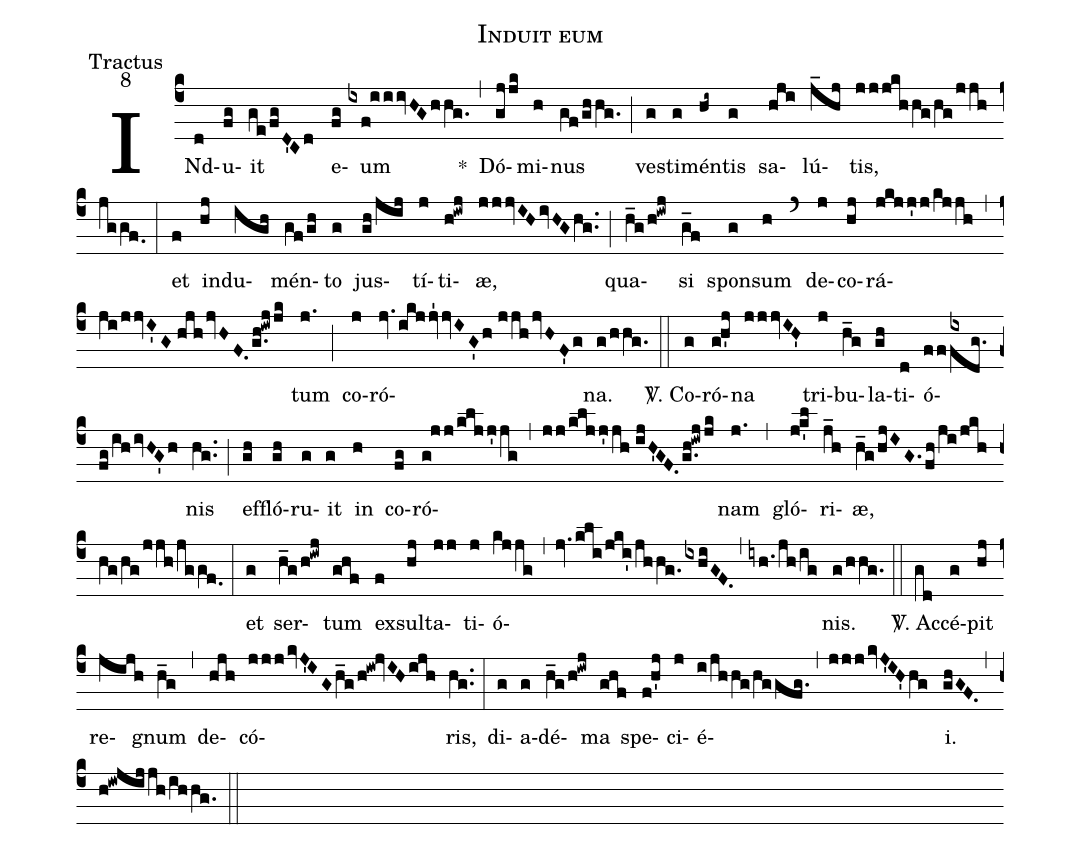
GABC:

name: Induit eum;
office-part: Tractus;
mode: 8;
%%
(c4) INd(d)u(fg)it(ge/fgD'Cd) e(fg)um(ixf!iiivHGhhg.) *(,)
Dó(gjjk)mi(h)nus(gf/ghhg.) (;) ves(g)ti(g)mén(hi~)tis(g) sa(hji)lú(j_hj)tis,(jjjkhhg/hg/jjh/jggf.0) (:)
et(f) ind(hj)u(igh)mén(gf/gh)to(g) jus(gh/jij)tí(j)ti(h!iwj)æ,(jjjvIHivHGhg..) (;) qua(h_g/h!iwj)si(g_f) spon(g)sum(h) (`) de(j)co(hj)rá(jkjj'j/kjjh)(,)(ji/jjvI'G//hjhjvHF.g.h!iwjjk)tum(j.) (;) co(j)ró(jv.ikjjv'1jvIG'h//jjhjvHF'g)na.(g/hhg.) (::)
<sp>V/</sp>. Co(g)ró(gh'j)na(jjjvIH') tri(j)bu(h_g)la(gh)ti(d)ó(ff/[1]{ix}fdg./fg/ihivHG'h)nis(hg..) (;) ef(gh)fló(gh)ru(g)it(g) in(h) co(fg)ró(g!jj/kljj'jg)(,)(jj/kljj'jh//ijH'GF.g.h!iwjjk)nam(j.) (,) gló(jk'l)ri(j_h)æ,(h_g/hjIG.fh/ji/jkhhg/hg/jjh/jggf.0) (:)
et(g) ser(h_g/h!iwj)tum(ghf) ex(f)sul(hj)ta(jj)ti(j)ó(kjjg)(,)(jv.kli/jki'/jhhg.ixhiGF.)(,)(iyh./!jh/!ig)nis.(g/hhg.) (::)
<sp>V/</sp>. Ac(gd)cé(g)pit(hj) re(jijh)gnum(h_g) (,) de(hjh)có(jjjkvJ'IGh_g/h!iw!jvIHijh)ris,(hg..) (:)
di(g)a(g)dé(h_g/h!iwj)ma(ghf) spe(f!h'j)ci(j)é(i/jhhg/hggfg.)(,)(jjjkvJ'IH'hg)i.(ghGF.) (,) (h!iwjijjh/ihhg.) (::)
